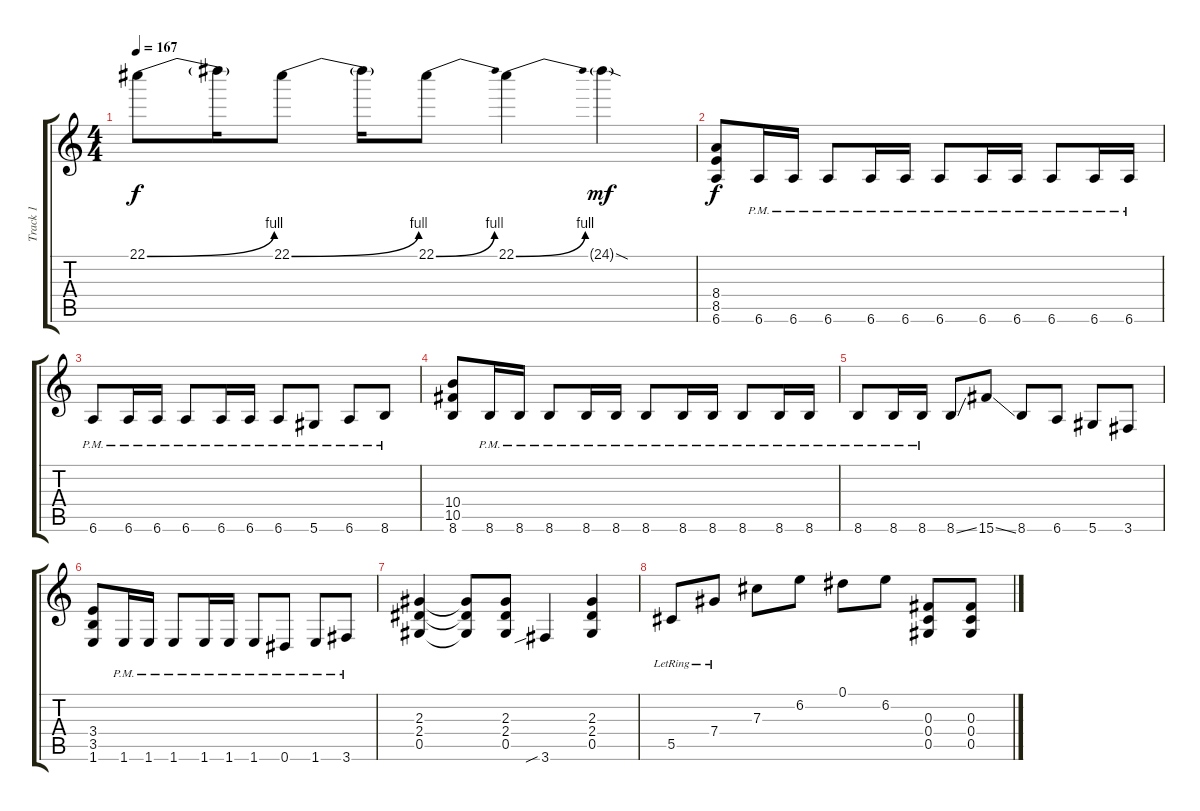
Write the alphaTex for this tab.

\track ("Track 1" "Track 1") {instrument distortionguitar}
\staff {score tabs}
\tuning (Eb4 Bb3 Gb3 Db3 Ab2 Eb2) {hide}
\ts (4 4)
\tempo 167
\clef g2
\ks c
22.1{be (bend 0 0 60 4)}.8{dy f} 22.1{t}.16 22.1{be (bend 0 0 60 4)}.8 22.1{t}.16 22.1{be (bend 0 0 60 4)}.8 22.1{be (bend 0 0 60 4)}.4 24.1{sod g}.4{dy mf} |
(8.4 8.5 6.6).8{dy f} 6.6{pm}.16 6.6{pm}.16 6.6{pm}.8 6.6{pm}.16 6.6{pm}.16 6.6{pm}.8 6.6{pm}.16 6.6{pm}.16 6.6{pm}.8 6.6{pm}.16 6.6{pm}.16 |
6.6{pm}.8 6.6{pm}.16 6.6{pm}.16 6.6{pm}.8 6.6{pm}.16 6.6{pm}.16 6.6{pm}.8 5.6{pm}.8 6.6{pm}.8 8.6{pm}.8 |
(10.4 10.5 8.6).8 8.6{pm}.16 8.6{pm}.16 8.6{pm}.8 8.6{pm}.16 8.6{pm}.16 8.6{pm}.8 8.6{pm}.16 8.6{pm}.16 8.6{pm}.8 8.6{pm}.16 8.6{pm}.16 |
8.6{pm}.8 8.6{pm}.16 8.6{pm}.16 8.6{ss}.8 15.6{ss}.8 8.6.8 6.6.8 5.6.8 3.6.8 |
(3.4 3.5 1.6).8 1.6{pm}.16 1.6{pm}.16 1.6{pm}.8 1.6{pm}.16 1.6{pm}.16 1.6{pm}.8 0.6{pm}.8 1.6{pm}.8 3.6{pm}.8 |
(2.3 2.4 0.5).4 (2.3{t} 2.4{t} 0.5{t}).8 (2.3 2.4 0.5).8 3.6{sib}.4 (2.3 2.4 0.5).4 |
5.5{lr}.8 7.4{lr}.8 7.3.8 6.2.8 0.1.8 6.2.8 (0.3 0.4 0.5).8 (0.3 0.4 0.5).8
